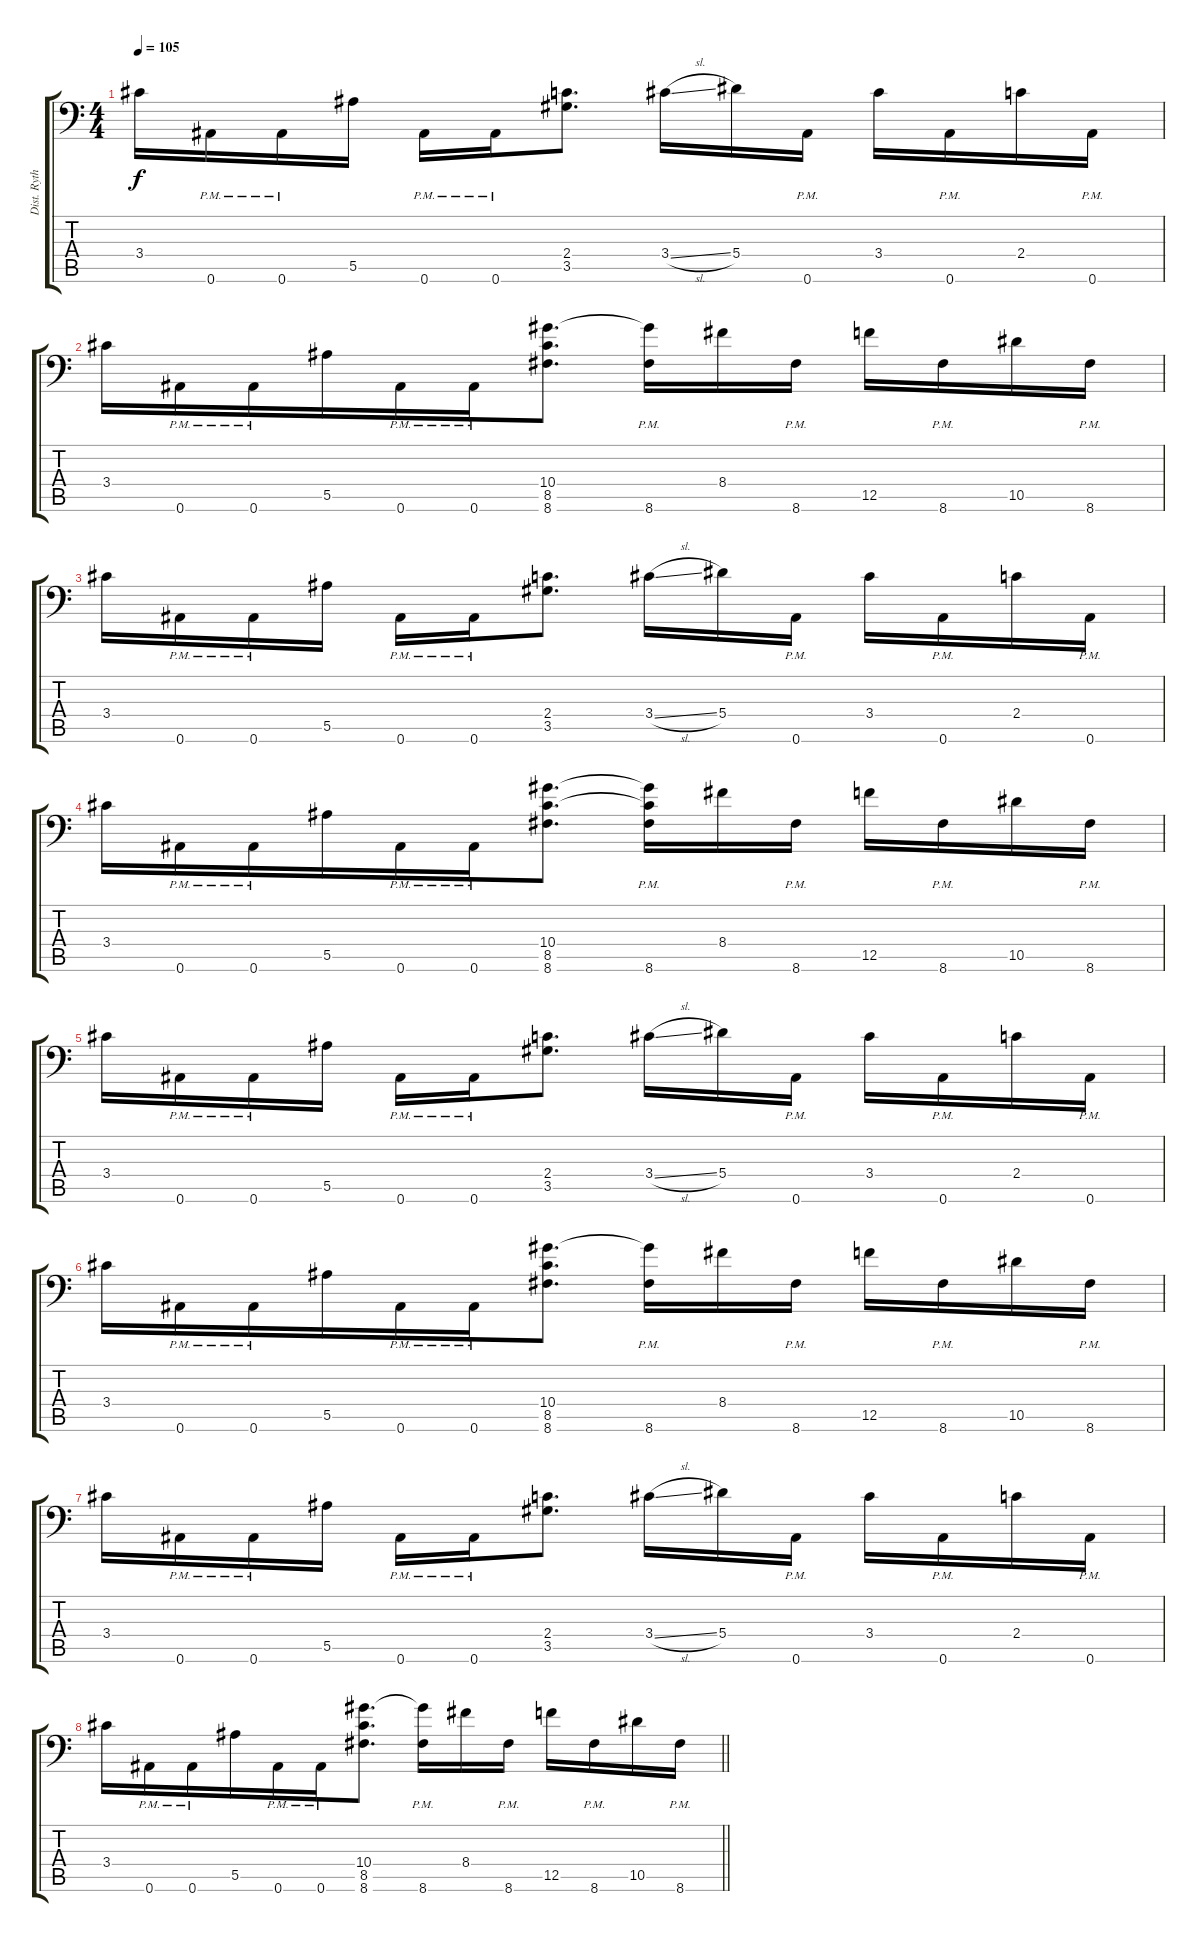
\track ("Dist. Rythm Guitar 1" "Dist. Ryth") {instrument distortionguitar}
\staff {score tabs}
\tuning (C4 G3 Eb3 Bb2 F2 Bb1) {hide}
\ts (4 4)
\tempo 105
\clef f4
\ks c
3.4.16{dy f} 0.6{pm}.16 0.6{pm}.16 5.5.16 0.6{pm}.16 0.6{pm}.16 (2.4 3.5).8{d} 3.4{sl}.16 5.4.16 0.6{pm}.16 3.4.16 0.6{pm}.16 2.4.16 0.6{pm}.16 |
3.4.16 0.6{pm}.16 0.6{pm}.16 5.5.16{beam merge} 0.6{pm}.16 0.6{pm}.16 (10.4 8.5 8.6).8{d} (10.4{t} 8.6{pm}).16{beam merge} 8.4.16 8.6{pm}.16 12.5.16{beam merge} 8.6{pm}.16 10.5.16 8.6{pm}.16 |
3.4.16 0.6{pm}.16 0.6{pm}.16 5.5.16 0.6{pm}.16 0.6{pm}.16 (2.4 3.5).8{d} 3.4{sl}.16 5.4.16 0.6{pm}.16 3.4.16 0.6{pm}.16 2.4.16 0.6{pm}.16 |
3.4.16 0.6{pm}.16 0.6{pm}.16 5.5.16{beam merge} 0.6{pm}.16 0.6{pm}.16 (10.4 8.5 8.6).8{d} (10.4{t} 8.5{t} 8.6{pm}).16{beam merge} 8.4.16 8.6{pm}.16 12.5.16{beam merge} 8.6{pm}.16 10.5.16 8.6{pm}.16 |
3.4.16 0.6{pm}.16 0.6{pm}.16 5.5.16 0.6{pm}.16 0.6{pm}.16 (2.4 3.5).8{d} 3.4{sl}.16 5.4.16 0.6{pm}.16 3.4.16 0.6{pm}.16 2.4.16 0.6{pm}.16 |
3.4.16 0.6{pm}.16 0.6{pm}.16 5.5.16{beam merge} 0.6{pm}.16 0.6{pm}.16 (10.4 8.5 8.6).8{d} (10.4{t} 8.6{pm}).16{beam merge} 8.4.16 8.6{pm}.16 12.5.16{beam merge} 8.6{pm}.16 10.5.16 8.6{pm}.16 |
3.4.16 0.6{pm}.16 0.6{pm}.16 5.5.16 0.6{pm}.16 0.6{pm}.16 (2.4 3.5).8{d} 3.4{sl}.16 5.4.16 0.6{pm}.16 3.4.16 0.6{pm}.16 2.4.16 0.6{pm}.16 |
\barLineRight lightlight
3.4.16 0.6{pm}.16 0.6{pm}.16 5.5.16{beam merge} 0.6{pm}.16 0.6{pm}.16 (10.4 8.5 8.6).8{d} (10.4{t} 8.6{pm}).16{beam merge} 8.4.16 8.6{pm}.16 12.5.16{beam merge} 8.6{pm}.16 10.5.16 8.6{pm}.16
